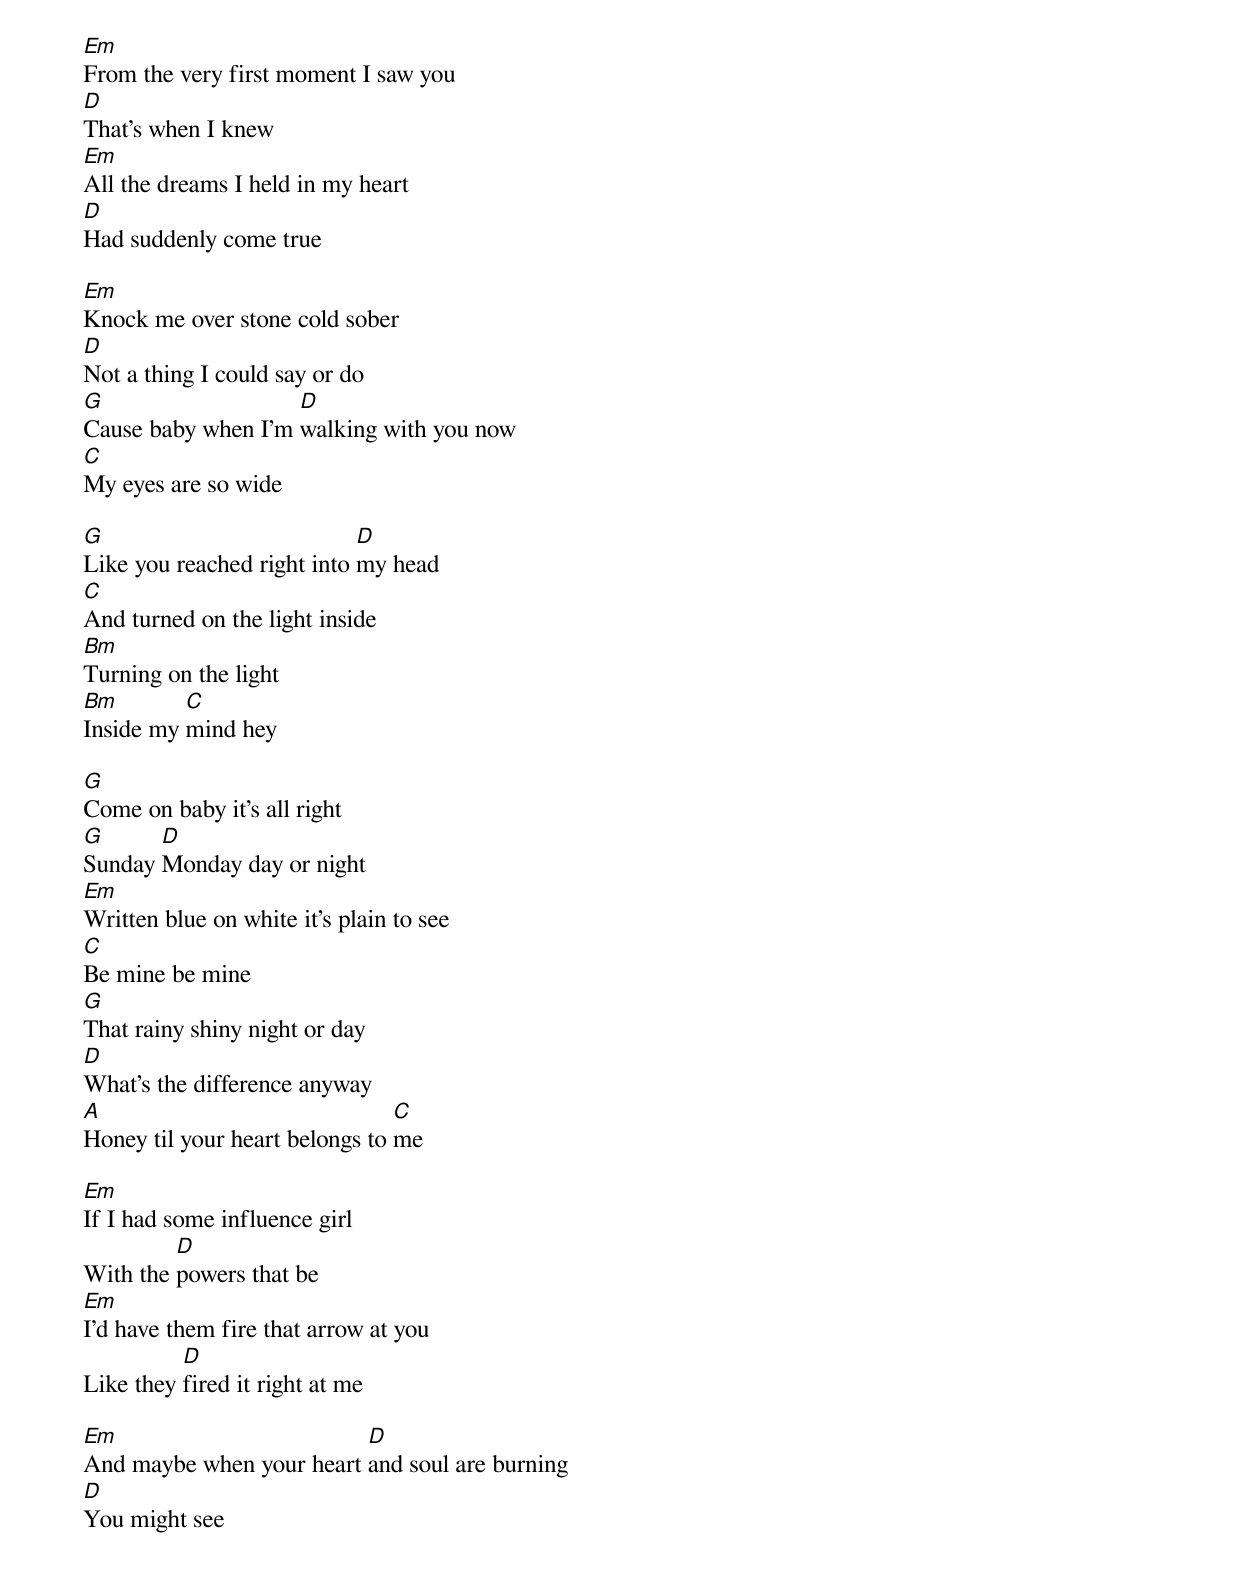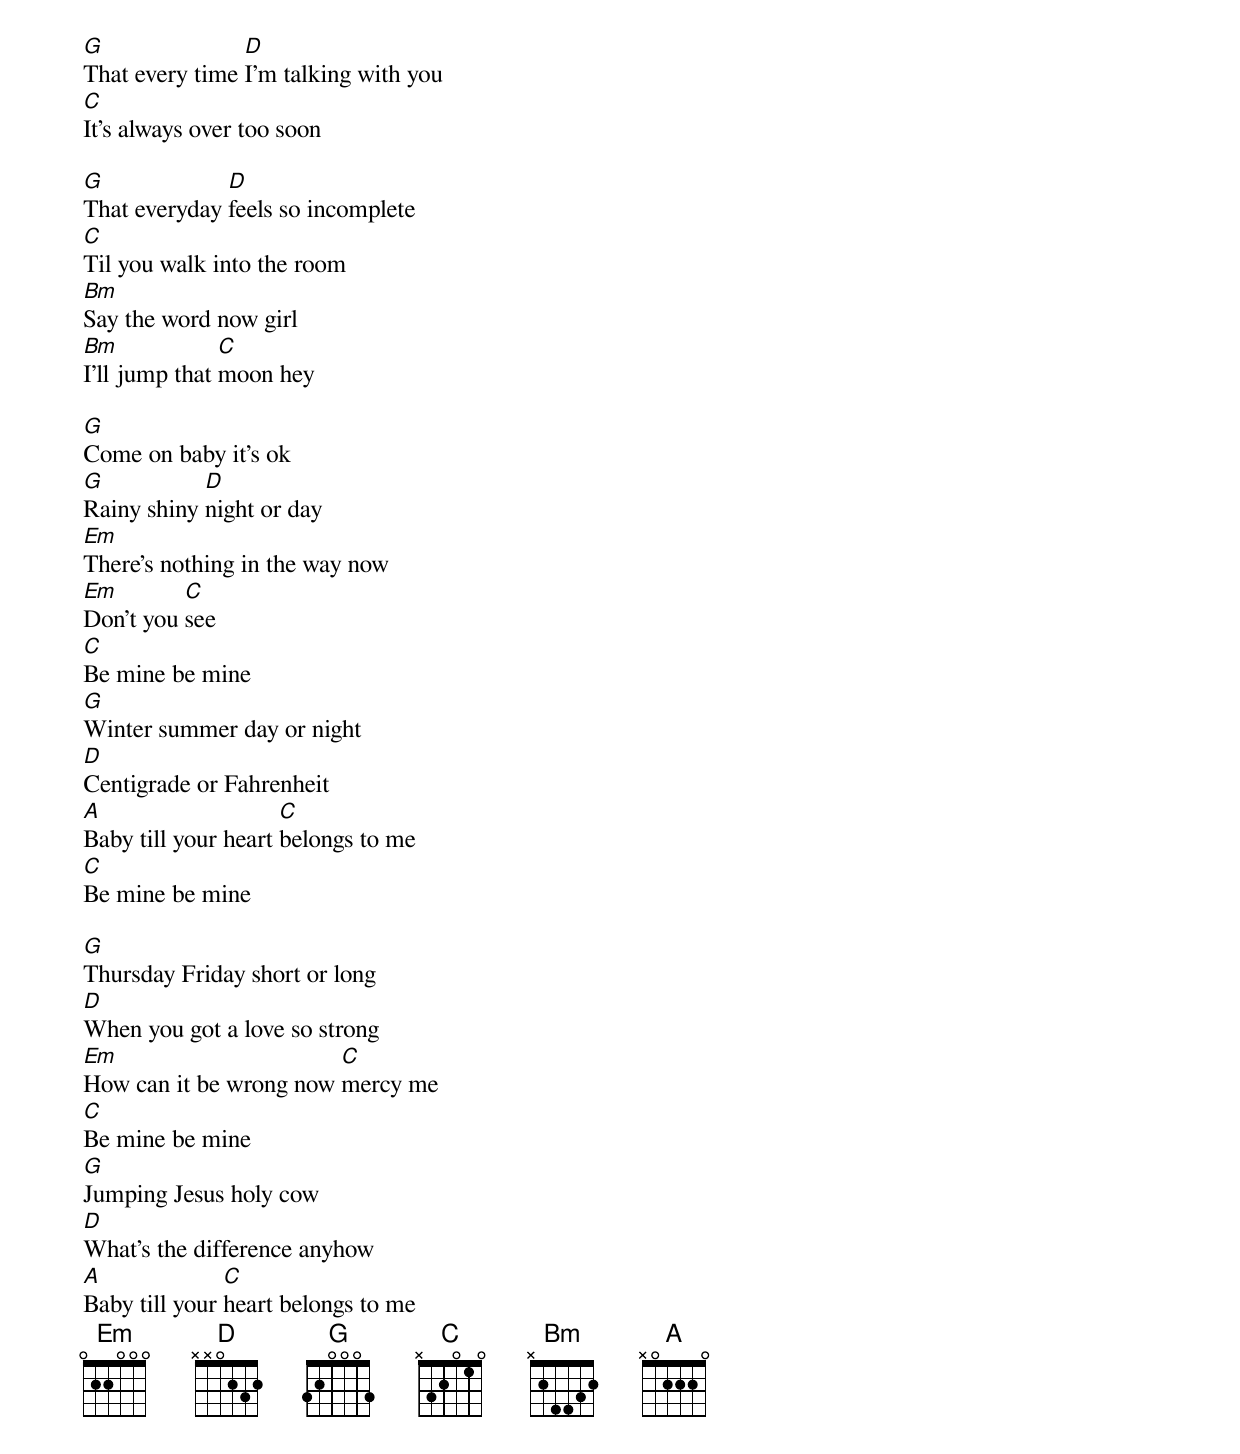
Em
From the very first moment I saw you
D
That's when I knew
Em
All the dreams I held in my heart
D
Had suddenly come true

Em
Knock me over stone cold sober
D
Not a thing I could say or do
G                   D
Cause baby when I'm walking with you now
C
My eyes are so wide

G                           D
Like you reached right into my head
C
And turned on the light inside
Bm
Turning on the light
Bm        C
Inside my mind hey

G
Come on baby it's all right
G      D
Sunday Monday day or night
Em
Written blue on white it's plain to see
C
Be mine be mine
G
That rainy shiny night or day
D
What's the difference anyway
A                               C
Honey til your heart belongs to me

Em
If I had some influence girl
         D
With the powers that be
Em
I'd have them fire that arrow at you
          D
Like they fired it right at me

Em                        D
And maybe when your heart and soul are burning
D
You might see
G               D
That every time I'm talking with you
C
It's always over too soon

G             D
That everyday feels so incomplete
C
Til you walk into the room
Bm
Say the word now girl
Bm             C
I'll jump that moon hey

G
Come on baby it's ok
G           D
Rainy shiny night or day
Em
There's nothing in the way now
Em        C
Don't you see
C
Be mine be mine
G
Winter summer day or night
D
Centigrade or Fahrenheit
A                    C
Baby till your heart belongs to me
C
Be mine be mine

G
Thursday Friday short or long
D
When you got a love so strong
Em                      C
How can it be wrong now mercy me
C
Be mine be mine
G
Jumping Jesus holy cow
D
What's the difference anyhow
A              C
Baby till your heart belongs to me
